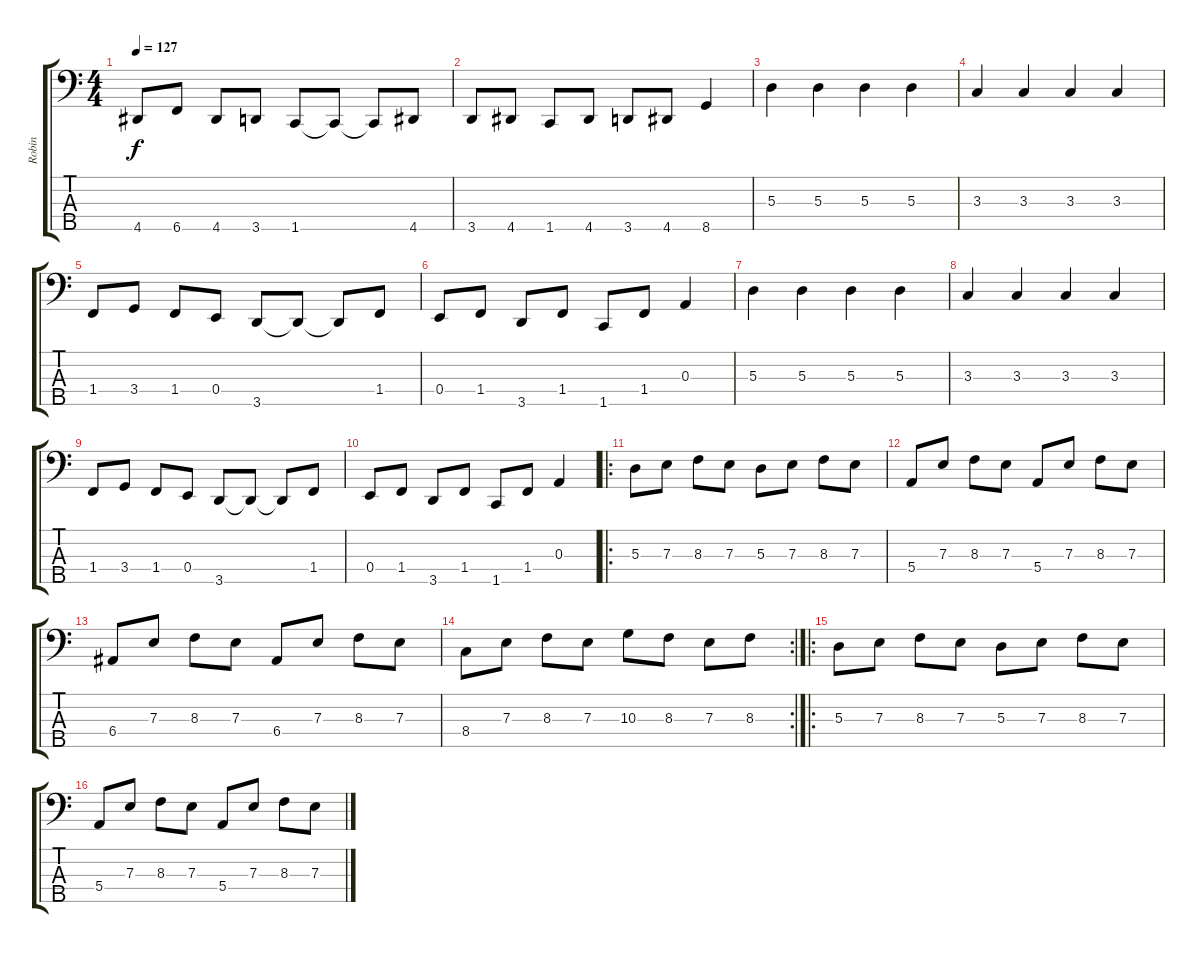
\track ("Robin" "Robin") {instrument electricbasspick}
\staff {score tabs}
\tuning (G2 D2 A1 E1 B0) {hide}
\ts (4 4)
\tempo 127
\clef f4
\ks c
4.5.8{dy f} 6.5.8 4.5.8 3.5.8 1.5.8 1.5{t}.8 1.5{t}.8 4.5.8 |
3.5.8 4.5.8 1.5.8 4.5.8 3.5.8 4.5.8 8.5.4 |
5.3.4 5.3.4 5.3.4 5.3.4 |
3.3.4 3.3.4 3.3.4 3.3.4 |
1.4.8 3.4.8 1.4.8 0.4.8 3.5.8 3.5{t}.8 3.5{t}.8 1.4.8 |
0.4.8 1.4.8 3.5.8 1.4.8 1.5.8 1.4.8 0.3.4 |
5.3.4 5.3.4 5.3.4 5.3.4 |
3.3.4 3.3.4 3.3.4 3.3.4 |
1.4.8 3.4.8 1.4.8 0.4.8 3.5.8 3.5{t}.8 3.5{t}.8 1.4.8 |
0.4.8 1.4.8 3.5.8 1.4.8 1.5.8 1.4.8 0.3.4 |
\ro
5.3.8 7.3.8 8.3.8 7.3.8 5.3.8 7.3.8 8.3.8 7.3.8 |
5.4.8 7.3.8 8.3.8 7.3.8 5.4.8 7.3.8 8.3.8 7.3.8 |
6.4.8 7.3.8 8.3.8 7.3.8 6.4.8 7.3.8 8.3.8 7.3.8 |
\rc 2
8.4.8 7.3.8 8.3.8 7.3.8 10.3.8 8.3.8 7.3.8 8.3.8 |
\ro
5.3.8 7.3.8 8.3.8 7.3.8 5.3.8 7.3.8 8.3.8 7.3.8 |
5.4.8 7.3.8 8.3.8 7.3.8 5.4.8 7.3.8 8.3.8 7.3.8
